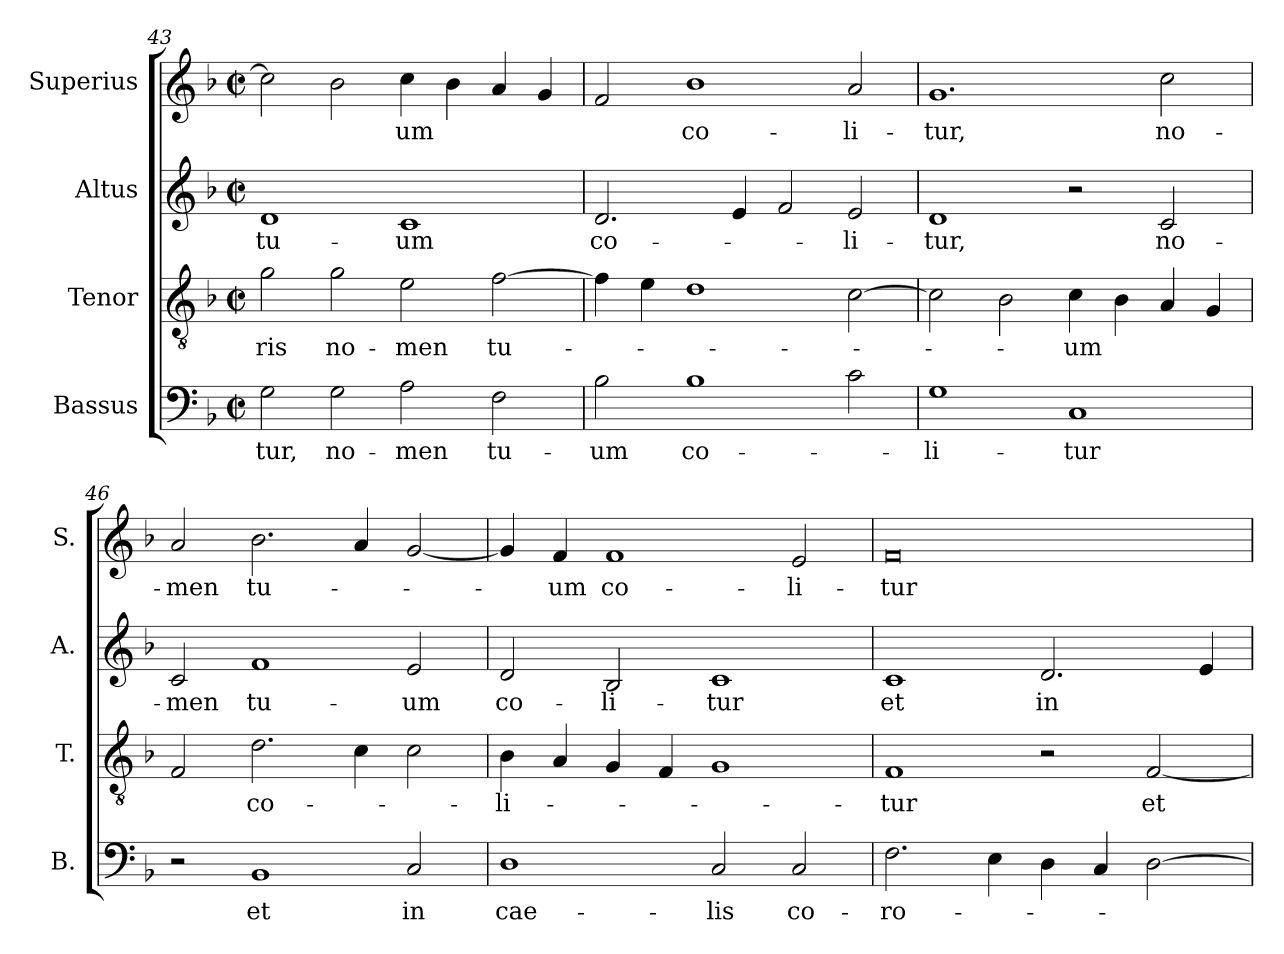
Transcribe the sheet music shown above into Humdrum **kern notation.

**kern	**text	**kern	**text	**kern	**text	**kern	**text
*part4	*part4	*part3	*part3	*part2	*part2	*part1	*part1
*staff4	*staff4	*staff3	*staff3	*staff2	*staff2	*staff1	*staff1
*I"Bassus	*	*I"Tenor	*	*I"Altus	*	*I"Superius	*
*I'B.	*	*I'T.	*	*I'A.	*	*I'S.	*
*clefF4	*	*clefGv2	*	*clefG2	*	*clefG2	*
*	*	*ITrd7c12	*	*	*	*	*
*k[b-]	*	*k[b-]	*	*k[b-]	*	*k[b-]	*
*F:	*	*F:	*	*F:	*	*F:	*
*M2/2	*	*M2/2	*	*M2/2	*	*M2/2	*
*met(c|)	*	*met(c|)	*	*met(c|)	*	*met(c|)	*
=43	=43	=43	=43	=43	=43	=43	=43
!	!LO:LY:b:color=#000000	!	!	!	!	!	!
!	!	!	!LO:LY:b:color=#000000	!	!	!	!
!	!	!	!	!	!LO:LY:b:color=#000000	!	!
2Gi\	-tur,	2Gi\	-ris	1di	tu-	2cci\]	.
!	!LO:LY:b:color=#000000	!	!	!	!	!	!
!	!	!	!LO:LY:b:color=#000000	!	!	!	!
2Gi\	no-	2Gi\	no-	.	.	2b-i\	.
!	!LO:LY:b:color=#000000	!	!	!	!	!	!
!	!	!	!LO:LY:b:color=#000000	!	!	!	!
!	!	!	!	!	!LO:LY:b:color=#000000	!	!
!	!	!	!	!	!	!	!LO:LY:b:color=#000000
2Ai\	-men	2Ei\	-men	1ci	-um	4cci\	-um
.	.	.	.	.	.	4b-i\	.
!	!LO:LY:b:color=#000000	!	!	!	!	!	!
!	!	!	!LO:LY:b:color=#000000	!	!	!	!
2Fi\	tu-	[>2Fi\	tu-	.	.	4ai/	.
.	.	.	.	.	.	4gi/	.
=44	=44	=44	=44	=44	=44	=44	=44
!	!LO:LY:b:color=#000000	!	!	!	!	!	!
!	!	!	!	!	!LO:LY:b:color=#000000	!	!
2B-i\	-um	4Fi\]	.	2.di/	co-	2fi/	.
.	.	4Ei\	.	.	.	.	.
!	!LO:LY:b:color=#000000	!	!	!	!	!	!
!	!	!	!	!	!	!	!LO:LY:b:color=#000000
1B-i	co-	1Di	.	.	.	1b-i	co-
.	.	.	.	4ei/	.	.	.
.	.	.	.	2fi/	.	.	.
!	!	!	!	!	!LO:LY:b:color=#000000	!	!
!	!	!	!	!	!	!	!LO:LY:b:color=#000000
2ci\	.	[>2Ci\	.	2ei/	-li-	2ai/	-li-
=45	=45	=45	=45	=45	=45	=45	=45
!	!LO:LY:b:color=#000000	!	!	!	!	!	!
!	!	!	!	!	!LO:LY:b:color=#000000	!	!
!	!	!	!	!	!	!	!LO:LY:b:color=#000000
1Gi	-li-	2Ci\]	.	1di	-tur,	1.gi	-tur,
.	.	2BB-i\	.	.	.	.	.
!	!LO:LY:b:color=#000000	!	!	!	!	!	!
!	!	!	!LO:LY:b:color=#000000	!	!	!	!
1Ci	-tur	4Ci\	-um	2r	.	.	.
.	.	4BB-i\	.	.	.	.	.
!	!	!	!	!	!LO:LY:b:color=#000000	!	!
!	!	!	!	!	!	!	!LO:LY:b:color=#000000
.	.	4AAi/	.	2ci/	no-	2cci\	no-
.	.	4GGi/	.	.	.	.	.
=46	=46	=46	=46	=46	=46	=46	=46
!	!	!	!	!	!LO:LY:b:color=#000000	!	!
!	!	!	!	!	!	!	!LO:LY:b:color=#000000
2r	.	2FFi/	.	2ci/	-men	2ai/	-men
!	!LO:LY:b:color=#000000	!	!	!	!	!	!
!	!	!	!LO:LY:b:color=#000000	!	!	!	!
!	!	!	!	!	!LO:LY:b:color=#000000	!	!
!	!	!	!	!	!	!	!LO:LY:b:color=#000000
1BB-i	et	2.Di\	co-	1fi	tu-	2.b-i\	tu-
.	.	4Ci\	.	.	.	4ai/	.
!	!LO:LY:b:color=#000000	!	!	!	!	!	!
!	!	!	!	!	!LO:LY:b:color=#000000	!	!
2Ci/	in	2Ci\	.	2ei/	-um	[<2gi/	.
=47	=47	=47	=47	=47	=47	=47	=47
!	!LO:LY:b:color=#000000	!	!	!	!	!	!
!	!	!	!LO:LY:b:color=#000000	!	!	!	!
!	!	!	!	!	!LO:LY:b:color=#000000	!	!
1Di	cae-	4BB-i\	-li-	2di/	co-	4gi/]	.
!	!	!	!	!	!	!	!LO:LY:b:color=#000000
.	.	4AAi/	.	.	.	4fi/	-um
!	!	!	!	!	!LO:LY:b:color=#000000	!	!
!	!	!	!	!	!	!	!LO:LY:b:color=#000000
.	.	4GGi/	.	2B-i/	-li-	1fi	co-
.	.	4FFi/	.	.	.	.	.
!	!LO:LY:b:color=#000000	!	!	!	!	!	!
!	!	!	!	!	!LO:LY:b:color=#000000	!	!
2Ci/	-lis	1GGi	.	1ci	-tur	.	.
!	!LO:LY:b:color=#000000	!	!	!	!	!	!
!	!	!	!	!	!	!	!LO:LY:b:color=#000000
2Ci/	co-	.	.	.	.	2ei/	-li-
=48	=48	=48	=48	=48	=48	=48	=48
!	!LO:LY:b:color=#000000	!	!	!	!	!	!
!	!	!	!LO:LY:b:color=#000000	!	!	!	!
!	!	!	!	!	!LO:LY:b:color=#000000	!	!
!	!	!	!	!	!	!	!LO:LY:b:color=#000000
2.Fi\	-ro-	1FFi	-tur	1ci	et	0fi	-tur
4Ei\	.	.	.	.	.	.	.
!	!	!	!	!	!LO:LY:b:color=#000000	!	!
4Di\	.	2r	.	2.di/	in	.	.
4Ci/	.	.	.	.	.	.	.
!	!	!	!LO:LY:b:color=#000000	!	!	!	!
[>2Di\	.	[<2FFi/	et	.	.	.	.
.	.	.	.	4ei/	.	.	.
=	=	=	=	=	=	=	=
*-	*-	*-	*-	*-	*-	*-	*-
